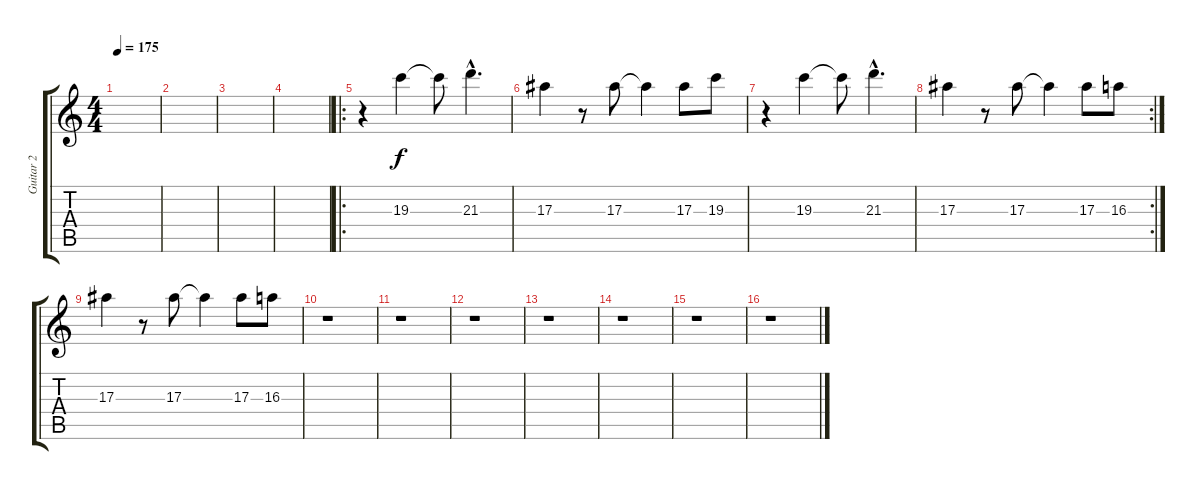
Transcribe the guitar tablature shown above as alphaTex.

\track ("Guitar 2" "Guitar 2") {instrument distortionguitar}
\staff {score tabs}
\tuning (D4 A3 F3 C3 G2 D2) {hide}
\ts (4 4)
\tempo 175
\clef g2
\ks c
|
|
|
|
\ro
r.4 19.3.4 19.3{t}.8 21.3{hac}.4{d} |
17.3.4 r.8 17.3.8 17.3{t}.4 17.3.8 19.3.8 |
r.4 19.3.4 19.3{t}.8 21.3{hac}.4{d} |
\rc 2
17.3.4 r.8 17.3.8 17.3{t}.4 17.3.8 16.3.8 |
17.3.4 r.8 17.3.8 17.3{t}.4 17.3.8 16.3.8 |
r.1 |
r.1 |
r.1 |
r.1 |
r.1 |
r.1 |
r.1
